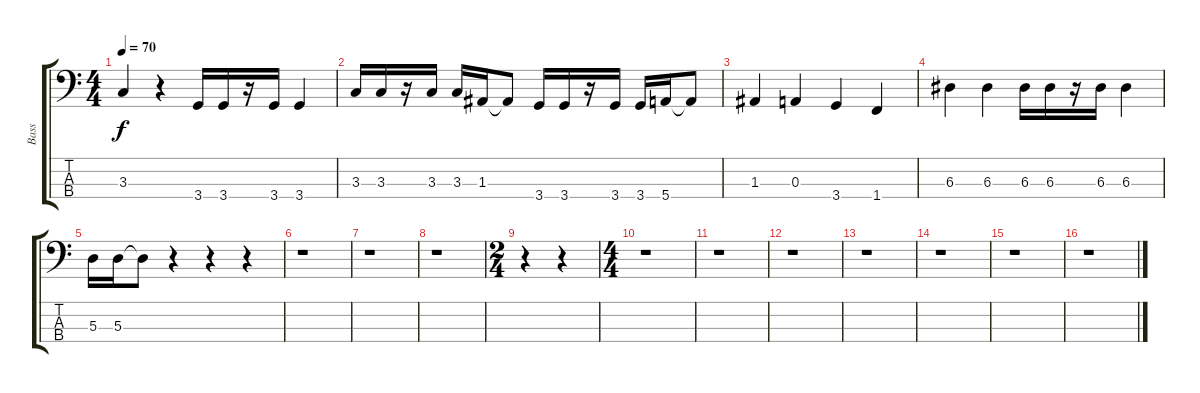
\track ("Bass" "Bass") {instrument electricbassfinger}
\staff {score tabs}
\tuning (G2 D2 A1 E1) {hide}
\ts (4 4)
\tempo 70
\clef f4
\ks c
3.3.4{dy f} r.4 3.4.16 3.4.16 r.16 3.4.16 3.4.4 |
3.3.16 3.3.16 r.16 3.3.16 3.3.16 1.3.16 1.3{t}.8 3.4.16 3.4.16 r.16 3.4.16 3.4.16 5.4.16 5.4{t}.8 |
1.3.4 0.3.4 3.4.4 1.4.4 |
6.3.4 6.3.4 6.3.16 6.3.16 r.16 6.3.16 6.3.4 |
5.3.16 5.3.16 5.3{t}.8 r.4 r.4 r.4 |
r.1 |
r.1 |
r.1 |
\ts (2 4)
r.4 r.4 |
\ts (4 4)
r.1 |
r.1 |
r.1 |
r.1 |
r.1 |
r.1 |
r.1
